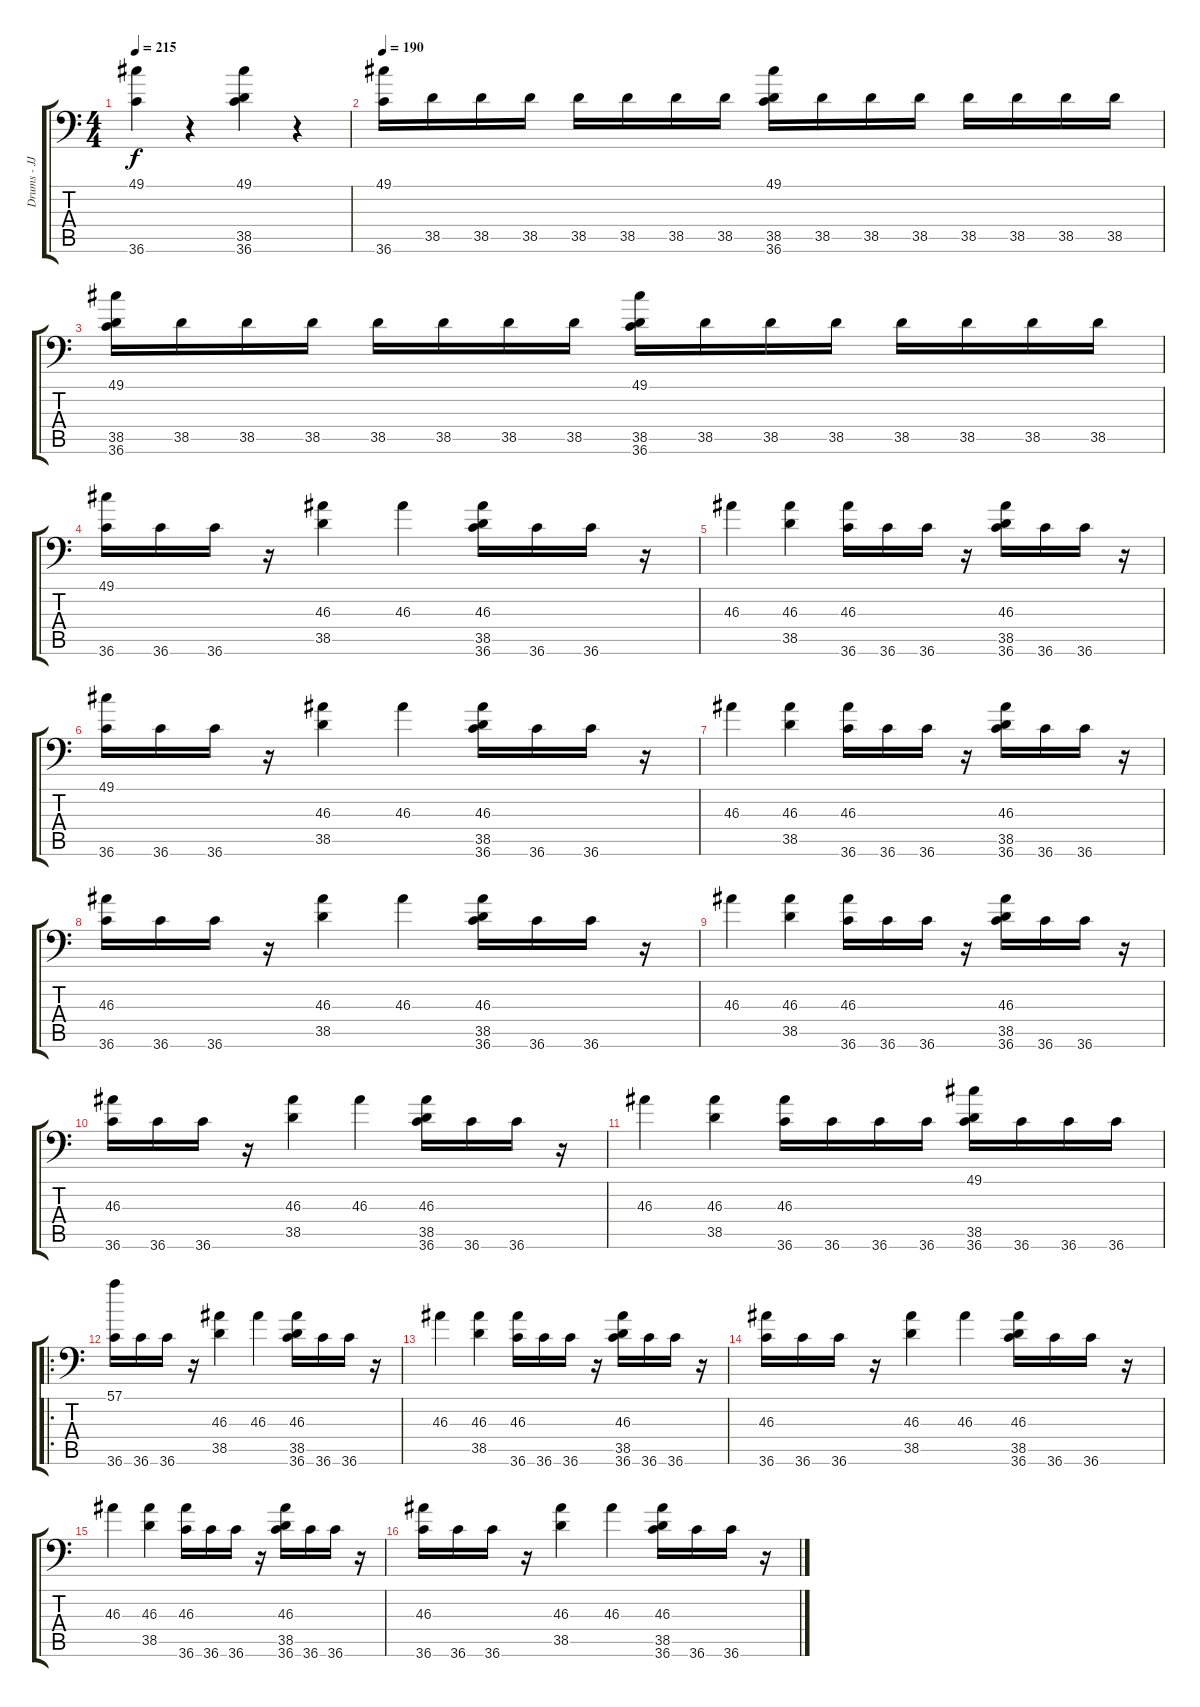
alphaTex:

\track ("Drums - JJ" "Drums - JJ") {instrument acousticgrandpiano}
\staff {score tabs}
\tuning (C-1 C-1 C-1 C-1 C-1 C-1) {hide}
\ts (4 4)
\tempo 215
\clef f4
\ks c
(49.1 36.6).4{dy f} r.4 (49.1 38.5 36.6).4 r.4 |
\tempo 190
(49.1 36.6).16 38.5.16 38.5.16 38.5.16 38.5.16 38.5.16 38.5.16 38.5.16 (49.1 38.5 36.6).16 38.5.16 38.5.16 38.5.16 38.5.16 38.5.16 38.5.16 38.5.16 |
(49.1 38.5 36.6).16 38.5.16 38.5.16 38.5.16 38.5.16 38.5.16 38.5.16 38.5.16 (49.1 38.5 36.6).16 38.5.16 38.5.16 38.5.16 38.5.16 38.5.16 38.5.16 38.5.16 |
(49.1 36.6).16 36.6.16 36.6.16 r.16 (46.3 38.5).4 46.3.4 (46.3 38.5 36.6).16 36.6.16 36.6.16 r.16 |
46.3.4 (46.3 38.5).4 (46.3 36.6).16 36.6.16 36.6.16 r.16 (46.3 38.5 36.6).16 36.6.16 36.6.16 r.16 |
(49.1 36.6).16 36.6.16 36.6.16 r.16 (46.3 38.5).4 46.3.4 (46.3 38.5 36.6).16 36.6.16 36.6.16 r.16 |
46.3.4 (46.3 38.5).4 (46.3 36.6).16 36.6.16 36.6.16 r.16 (46.3 38.5 36.6).16 36.6.16 36.6.16 r.16 |
(46.3 36.6).16 36.6.16 36.6.16 r.16 (46.3 38.5).4 46.3.4 (46.3 38.5 36.6).16 36.6.16 36.6.16 r.16 |
46.3.4 (46.3 38.5).4 (46.3 36.6).16 36.6.16 36.6.16 r.16 (46.3 38.5 36.6).16 36.6.16 36.6.16 r.16 |
(46.3 36.6).16 36.6.16 36.6.16 r.16 (46.3 38.5).4 46.3.4 (46.3 38.5 36.6).16 36.6.16 36.6.16 r.16 |
46.3.4 (46.3 38.5).4 (46.3 36.6).16 36.6.16 36.6.16 36.6.16 (49.1 38.5 36.6).16 36.6.16 36.6.16 36.6.16 |
\ro
(57.1 36.6).16 36.6.16 36.6.16 r.16 (46.3 38.5).4 46.3.4 (46.3 38.5 36.6).16 36.6.16 36.6.16 r.16 |
46.3.4 (46.3 38.5).4 (46.3 36.6).16 36.6.16 36.6.16 r.16 (46.3 38.5 36.6).16 36.6.16 36.6.16 r.16 |
(46.3 36.6).16 36.6.16 36.6.16 r.16 (46.3 38.5).4 46.3.4 (46.3 38.5 36.6).16 36.6.16 36.6.16 r.16 |
46.3.4 (46.3 38.5).4 (46.3 36.6).16 36.6.16 36.6.16 r.16 (46.3 38.5 36.6).16 36.6.16 36.6.16 r.16 |
(46.3 36.6).16 36.6.16 36.6.16 r.16 (46.3 38.5).4 46.3.4 (46.3 38.5 36.6).16 36.6.16 36.6.16 r.16
